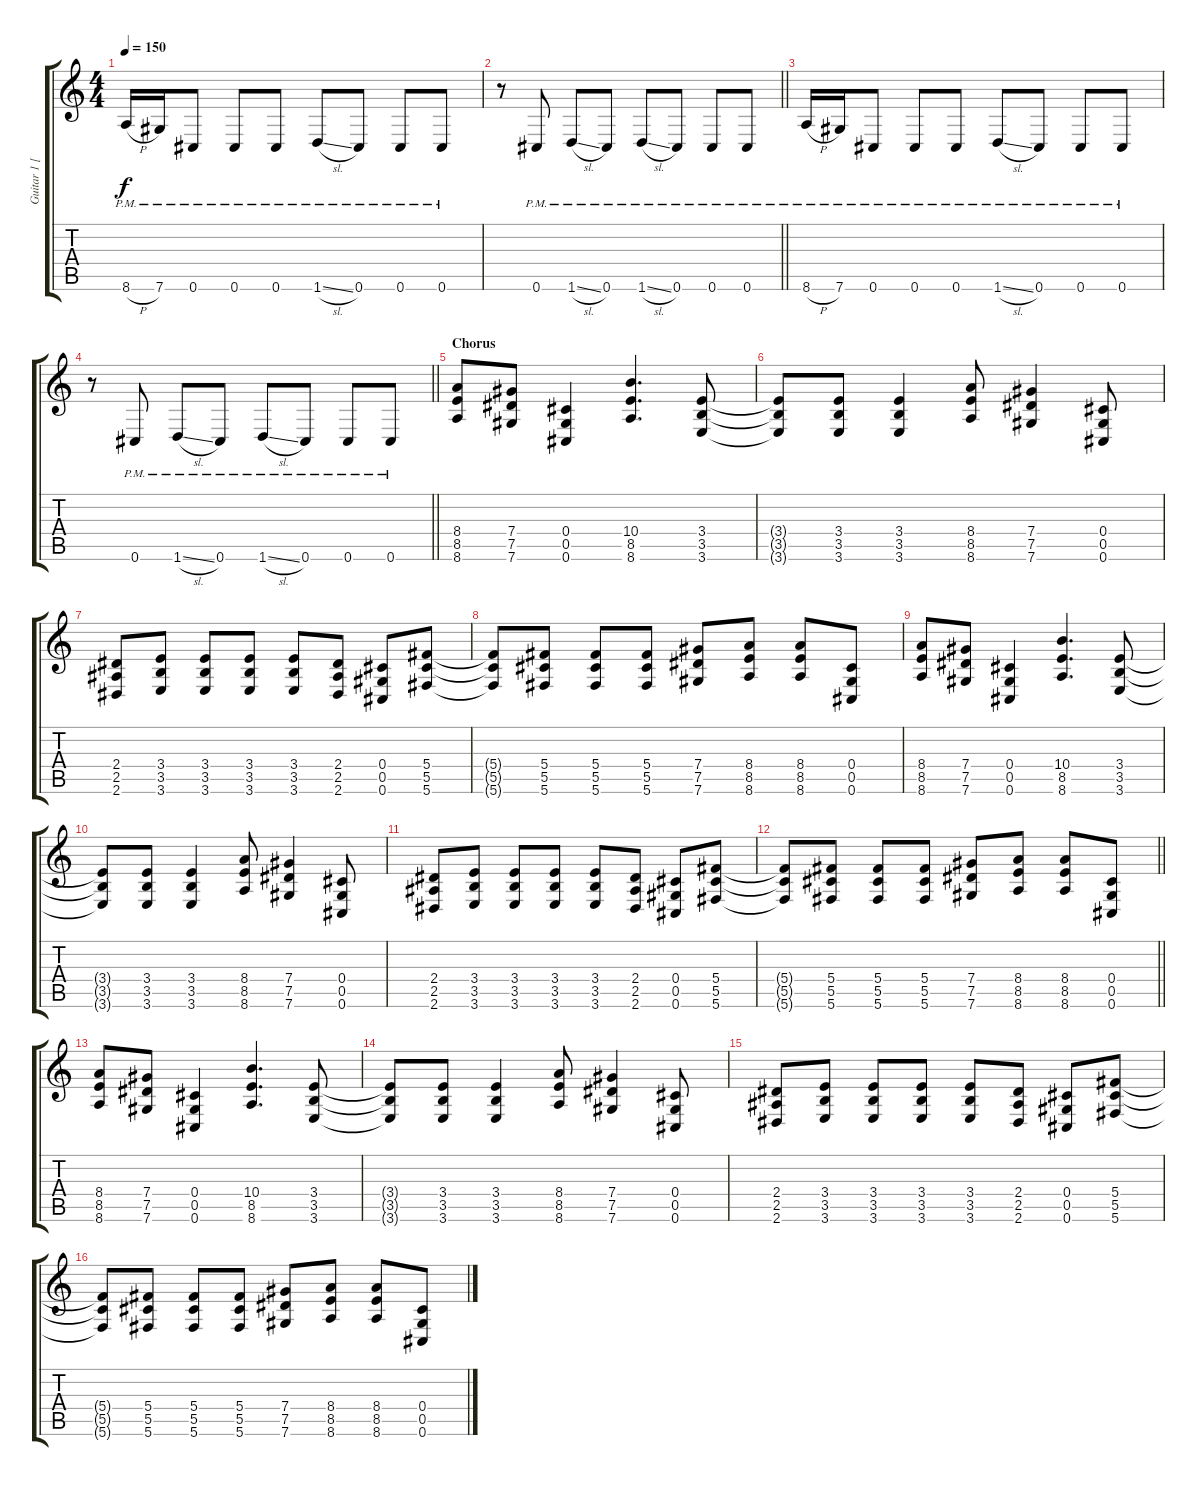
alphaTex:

\track ("Guitar 1 [Brad Delson]" "Guitar 1 [") {instrument overdrivenguitar}
\staff {score tabs}
\tuning (Eb4 Bb3 Gb3 Db3 Ab2 Db2) {hide}
\ts (4 4)
\tempo 150
\clef g2
\ks c
8.6{h pm}.16{dy f} 7.6{pm}.16 0.6{pm}.8 0.6{pm}.8 0.6{pm}.8 1.6{sl pm}.8 0.6{pm}.8 0.6{pm}.8 0.6{pm}.8 |
\barLineRight lightlight
r.8 0.6{pm}.8 1.6{sl pm}.8 0.6{pm}.8 1.6{sl pm}.8 0.6{pm}.8 0.6{pm}.8 0.6{pm}.8 |
8.6{h pm}.16 7.6{pm}.16 0.6{pm}.8 0.6{pm}.8 0.6{pm}.8 1.6{sl pm}.8 0.6{pm}.8 0.6{pm}.8 0.6{pm}.8 |
\barLineRight lightlight
r.8 0.6{pm}.8 1.6{sl pm}.8 0.6{pm}.8 1.6{sl pm}.8 0.6{pm}.8 0.6{pm}.8 0.6{pm}.8 |
\section ("" "Chorus")
(8.4 8.5 8.6).8 (7.4 7.5 7.6).8 (0.4 0.5 0.6).4 (10.4 8.5 8.6).4{d} (3.4 3.5 3.6).8 |
(3.4{t} 3.5{t} 3.6{t}).8 (3.4 3.5 3.6).8 (3.4 3.5 3.6).4 (8.4 8.5 8.6).8 (7.4 7.5 7.6).4 (0.4 0.5 0.6).8 |
(2.4 2.5 2.6).8 (3.4 3.5 3.6).8 (3.4 3.5 3.6).8 (3.4 3.5 3.6).8 (3.4 3.5 3.6).8 (2.4 2.5 2.6).8 (0.4 0.5 0.6).8 (5.4 5.5 5.6).8 |
(5.4{t} 5.5{t} 5.6{t}).8 (5.4 5.5 5.6).8 (5.4 5.5 5.6).8 (5.4 5.5 5.6).8 (7.4 7.5 7.6).8 (8.4 8.5 8.6).8 (8.4 8.5 8.6).8 (0.4 0.5 0.6).8 |
(8.4 8.5 8.6).8 (7.4 7.5 7.6).8 (0.4 0.5 0.6).4 (10.4 8.5 8.6).4{d} (3.4 3.5 3.6).8 |
(3.4{t} 3.5{t} 3.6{t}).8 (3.4 3.5 3.6).8 (3.4 3.5 3.6).4 (8.4 8.5 8.6).8 (7.4 7.5 7.6).4 (0.4 0.5 0.6).8 |
(2.4 2.5 2.6).8 (3.4 3.5 3.6).8 (3.4 3.5 3.6).8 (3.4 3.5 3.6).8 (3.4 3.5 3.6).8 (2.4 2.5 2.6).8 (0.4 0.5 0.6).8 (5.4 5.5 5.6).8 |
\barLineRight lightlight
(5.4{t} 5.5{t} 5.6{t}).8 (5.4 5.5 5.6).8 (5.4 5.5 5.6).8 (5.4 5.5 5.6).8 (7.4 7.5 7.6).8 (8.4 8.5 8.6).8 (8.4 8.5 8.6).8 (0.4 0.5 0.6).8 |
(8.4 8.5 8.6).8 (7.4 7.5 7.6).8 (0.4 0.5 0.6).4 (10.4 8.5 8.6).4{d} (3.4 3.5 3.6).8 |
(3.4{t} 3.5{t} 3.6{t}).8 (3.4 3.5 3.6).8 (3.4 3.5 3.6).4 (8.4 8.5 8.6).8 (7.4 7.5 7.6).4 (0.4 0.5 0.6).8 |
(2.4 2.5 2.6).8 (3.4 3.5 3.6).8 (3.4 3.5 3.6).8 (3.4 3.5 3.6).8 (3.4 3.5 3.6).8 (2.4 2.5 2.6).8 (0.4 0.5 0.6).8 (5.4 5.5 5.6).8 |
(5.4{t} 5.5{t} 5.6{t}).8 (5.4 5.5 5.6).8 (5.4 5.5 5.6).8 (5.4 5.5 5.6).8 (7.4 7.5 7.6).8 (8.4 8.5 8.6).8 (8.4 8.5 8.6).8 (0.4 0.5 0.6).8
